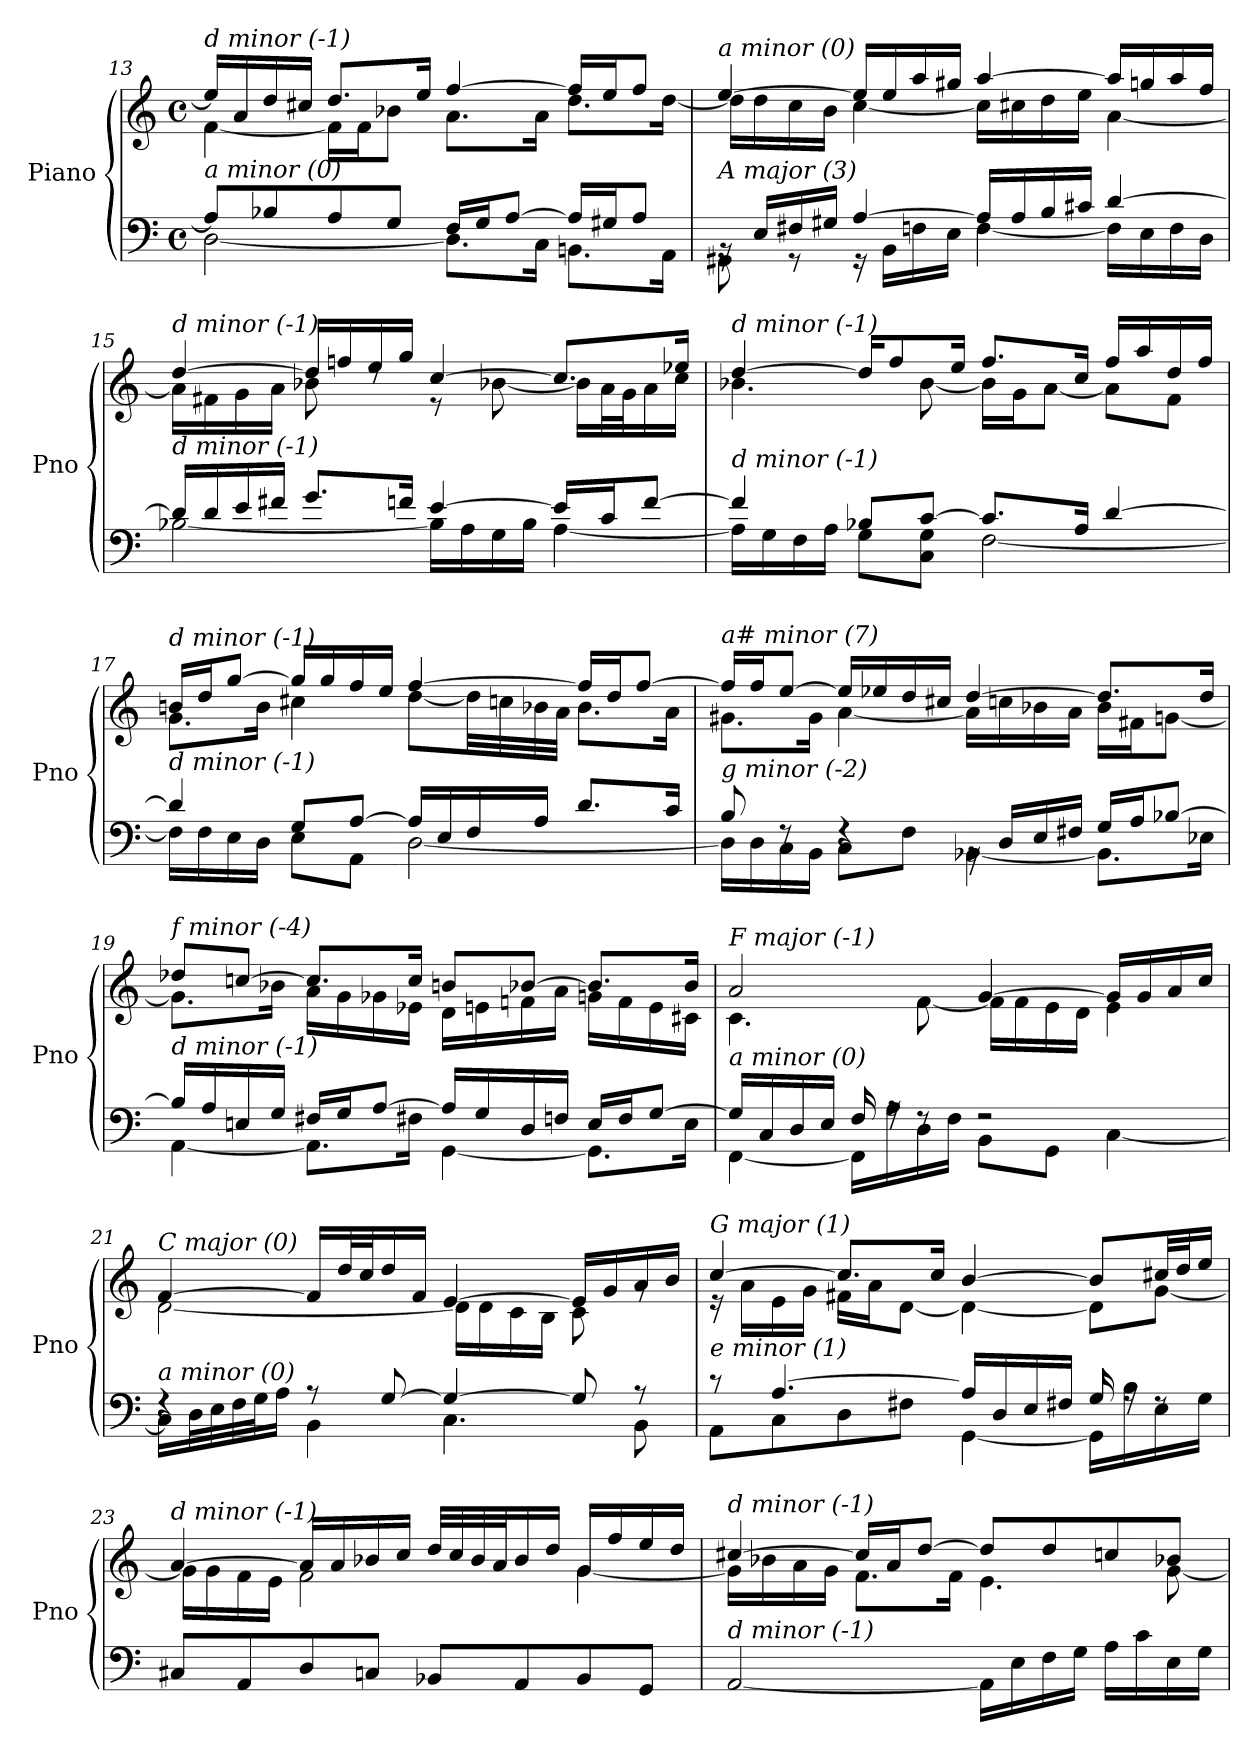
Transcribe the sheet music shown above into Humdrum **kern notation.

**kern	**kern
*part1	*part1
*staff2	*staff1
*I"Piano	*
*I'Pno	*
*clefF4	*clefG2
*k[]	*k[]
*M4/4	*M4/4
*met(c)	*met(c)
=13	=13
*^	*^
!	!	!LO:TX:i:t=d minor (-1)	!
!LO:TX:i:t=a minor (0)	!	!	!
8A/L]	[2D\	16ee/LL]	[4f\
.	.	16a/	.
8B-Xi/	.	16dd/	.
.	.	16cc#X/JJ	.
8A/	.	8.dd/L	16f\LL]
.	.	.	16f\J
8G/J	.	.	8b-X\J
.	.	16ee/Jk	.
16F/LL	8.D\L]	[4ff/	8.a\L
16G/J	.	.	.
[8A/J	.	.	.
.	16C\Jk	.	16a\Jk
16A/LL]	8.BBn\L	16ff/LL]	8.dd\L
16G#X/J	.	16ee/J	.
8A/J	.	8ff/J	.
.	16AA\Jk	.	[16dd\Jk
!!LO:LB:g=z	!!
=14	=14	=14	=14
!	!	!LO:TX:i:t=a minor (0)	!
!LO:TX:i:t=A major (3)	!	!	!
16rBB	8GG#X\	[4ee/	16dd\LL]
16E/LL	.	.	16dd\
16F#X/	8r	.	16cc\
16G#X/JJ	.	.	16b\JJ
[4A/	16r	16ee/LL]	[4cc\
.	16BB\LL	16ee/	.
.	16Fn\	16aa/	.
.	16E\JJ	16gg#X/JJ	.
16A/LL]	[4F\	[4aa/	16cc\LL]
16A/	.	.	16cc#X\
16B/	.	.	16dd\
16c#X/JJ	.	.	16ee\JJ
[4d/	16F\LL]	16aa/LL]	[4a\
.	16E\	16ggn/	.
.	16F\	16aa/	.
.	16D\JJ	16ff/JJ	.
=15	=15	=15	=15
!	!	!LO:TX:i:t=d minor (-1)	!
!LO:TX:i:t=d minor (-1)	!	!	!
16d/LL]	[2B-X\	[4dd/	16a\LL]
16d/	.	.	16f#Xi\
16e/	.	.	16g\
16f#X/JJ	.	.	16a\JJ
8.g/L	.	16dd/LL]	8b-X\
.	.	16ffn/	.
.	.	16ee/	8rdd
16fn/Jk	.	16gg/JJ	.
[4e/	16B-\LL]	[4cc/	8r
.	16A\	.	.
.	16G\	.	[8b-X\
.	16B-\JJ	.	.
16e/LL]	[4A\	8.cc/L]	16b-\LL]
16c/J	.	.	32a\L
.	.	.	32g\J
[8f/J	.	.	16a\
.	.	16ee-X/Jk	16cc\JJ
!!LO:LB:g=z	!!
=16	=16	=16	=16
!	!	!LO:TX:i:t=d minor (-1)	!
!LO:TX:i:t=d minor (-1)	!	!	!
4f/]	16A\LL]	[4dd/	4.b-X\
.	16G\	.	.
.	16F\	.	.
.	16A\JJ	.	.
8B-X/L	8G\L	16dd/KL]	.
.	.	8ff/	.
[8c/J	8C\ 8G\J	.	[8b-\
.	.	16ee/Jk	.
8.c/L]	[2F\	8.ff/L	16b-\LL]
.	.	.	16g\J
.	.	.	[8a\J
16A/Jk	.	16cc/Jk	.
[4d/	.	16ff/LL	8a\L]
.	.	16aa/	.
.	.	16dd/	8f\J
.	.	16ff/JJ	.
=17	=17	=17	=17
!	!	!LO:TX:i:t=d minor (-1)	!
!LO:TX:i:t=d minor (-1)	!	!	!
4d/]	16F\LL]	16bn/LL	8.g\L
.	16F\	16dd/J	.
.	16E\	[8gg/J	.
.	16D\JJ	.	16b\Jk
8G/L	8E\L	16gg/LL]	4cc#X\
.	.	16gg/	.
[8A/J	8AA\J	16ff/	.
.	.	16ee/JJ	.
16A/LL]	[2D\	[4ff/	[8dd\L
16E/	.	.	.
16F/	.	.	32dd\LL]
.	.	.	32ccn\
16A/JJ	.	.	32b-X\
.	.	.	32a\JJJ
8.d/L	.	16ff/LL]	8.b-\L
.	.	16dd/J	.
.	.	[8ff/J	.
16c/Jk	.	.	16a\Jk
!!LO:LB:g=z	!!
=18	=18	=18	=18
!	!	!LO:TX:i:t=a# minor (7)	!
!LO:TX:i:t=g minor (-2)	!	!	!
8B/	16D\LL]	16ff/LL]	8.g#X\L
.	16D\	16ff/J	.
8rF	16C\	[8ee/J	.
.	16BB\JJ	.	16g#\Jk
4rF	8C\L	16ee/LL]	[4a\
.	.	16ee-X/	.
.	8F\J	16dd/	.
.	.	16cc#X/JJ	.
16rBB	[4BB-X\	[4dd/	16a\LL]
16D/LL	.	.	16ccn\
16E/	.	.	16b-X\
16F#X/JJ	.	.	16a\JJ
16G/LL	8.BB-\L]	8.dd/L]	16b-\LL
16A/J	.	.	16f#X\J
[8B-X/J	.	.	[8gn\J
.	16E-X\Jk	16dd/Jk	.
=19	=19	=19	=19
!	!	!LO:TX:i:t=f minor (-4)	!
!LO:TX:i:t=d minor (-1)	!	!	!
16B-/LL]	[4AA\	8dd-Xj/L	8.g\L]
16A/	.	.	.
16En/	.	[8ccn/J	.
16G/JJ	.	.	16b-X\Jk
16F#X/LL	8.AA\L]	8.cc/L]	16a\LL
16G/J	.	.	16g\
[8A/J	.	.	16g-Xj\
.	16F#X\Jk	16cc/Jk	16e-X\JJ
16A/LL]	[4GG\	8bn/L	16d\LL
16G/	.	.	16en\
16D/	.	[8b-X/J	16fn\
16Fn/JJ	.	.	16a\JJ
16E/LL	8.GG\L]	8.b-/L]	16g\LL
16F/J	.	.	16f\
[8G/J	.	.	16e\
.	16E\Jk	16b-/Jk	16c#Xj\JJ
!!LO:LB:g=z	!!
=20	=20	=20	=20
!	!	!LO:TX:i:t=F major (-1)	!
!LO:TX:i:t=a minor (0)	!	!	!
16G/LL]	[4FF\	2a/	4.c\
16C/	.	.	.
16D/	.	.	.
16E/JJ	.	.	.
16F/	16FF\LL]	.	.
16rA	16A\	.	.
8rF	16D\	.	[8f\
.	16F\JJ	.	.
2r	8BB\L	[4g/	16f\LL]
.	.	.	16f\
.	8GG\J	.	16e\
.	.	.	16d\JJ
.	[4C\	16g/LL]	4e\
.	.	16g/	.
.	.	16a/	.
.	.	16cc/JJ	.
=21	=21	=21	=21
!	!	!LO:TX:i:t=C major (0)	!
!LO:TX:i:t=a minor (0)	!	!	!
4rF	16C\LL]	[4f/	[2d\
.	32D\L	.	.
.	32E\	.	.
.	32F\	.	.
.	32G\J	.	.
.	16A\JJ	.	.
8r	4BB\	16f/LL]	.
.	.	32dd/L	.
.	.	32cc/J	.
[8G/	.	16dd/	.
.	.	16f/JJ	.
4G/_	4.C\	[4e/	16d\LL]
.	.	.	16d\
.	.	.	16c\
.	.	.	16B\JJ
8G/]	.	16e/LL]	8c\
.	.	16g/	.
8r	8BB\	16a/	8rg
.	.	16b/JJ	.
!!LO:PB:g=z	!!
=22	=22	=22	=22
!	!	!LO:TX:i:t=G major (1)	!
!LO:TX:i:t=e minor (1)	!	!	!
8r	8AA\L	[4cc/	16r
.	.	.	16a\LL
[4.A/	8C\	.	16e\
.	.	.	16g\JJ
.	8D\	8.cc/L]	16f#X\LL
.	.	.	16a\J
.	8F#X\J	.	[8d\J
.	.	16cc/Jk	.
16A/LL]	[4GG\	[4b/	4d\_
16D/	.	.	.
16E/	.	.	.
16F#X/JJ	.	.	.
16G/	16GG\LL]	8b/L]	8d\L]
16rA	16B\	.	.
8rF	16E\	32cc#X/LL	[8g\J
.	.	32dd/J	.
.	16G\JJ	16ee/JJ	.
=23	=23	=23	=23
!	!	!LO:TX:i:t=d minor (-1)	!
!LO:TX:i:t=d minor (-1)	!	!	!
*v	*v	*	*
8C#X/L	[4a/	16g\LL]
.	.	16g\
8AA/	.	16f\
.	.	16e\JJ
8D/	16a/LL]	2f\
.	16a/	.
8Cn/J	16b-X/	.
.	16cc/JJ	.
8BB-X/L	32dd/LLL	.
.	32cc/	.
.	32b-/	.
.	32a/J	.
8AA/	16b-/	.
.	16dd/JJ	.
8BB-/	16g/LL	[4g\
.	16ff/	.
8GG/J	16ee/	.
.	16dd/JJ	.
!!LO:LB:g=z	!!
=24	=24	=24
!	!LO:TX:i:t=d minor (-1)	!
!LO:TX:i:t=d minor (-1)	!	!
[2AA/	[4cc#X/	16g\LL]
.	.	16b-X\
.	.	16a\
.	.	16g\JJ
.	16cc#/LL]	8.f\L
.	16a/J	.
.	[8dd/J	.
.	.	16f\Jk
16AA\LL]	8dd/L]	4.e\
16E\	.	.
16F\	8dd/	.
16G\JJ	.	.
16A\LL	8ccn/	.
16c\	.	.
16E\	8b-X/J	[8g\
16G\JJ	.	.
*	*v	*v
=	=
*-	*-
